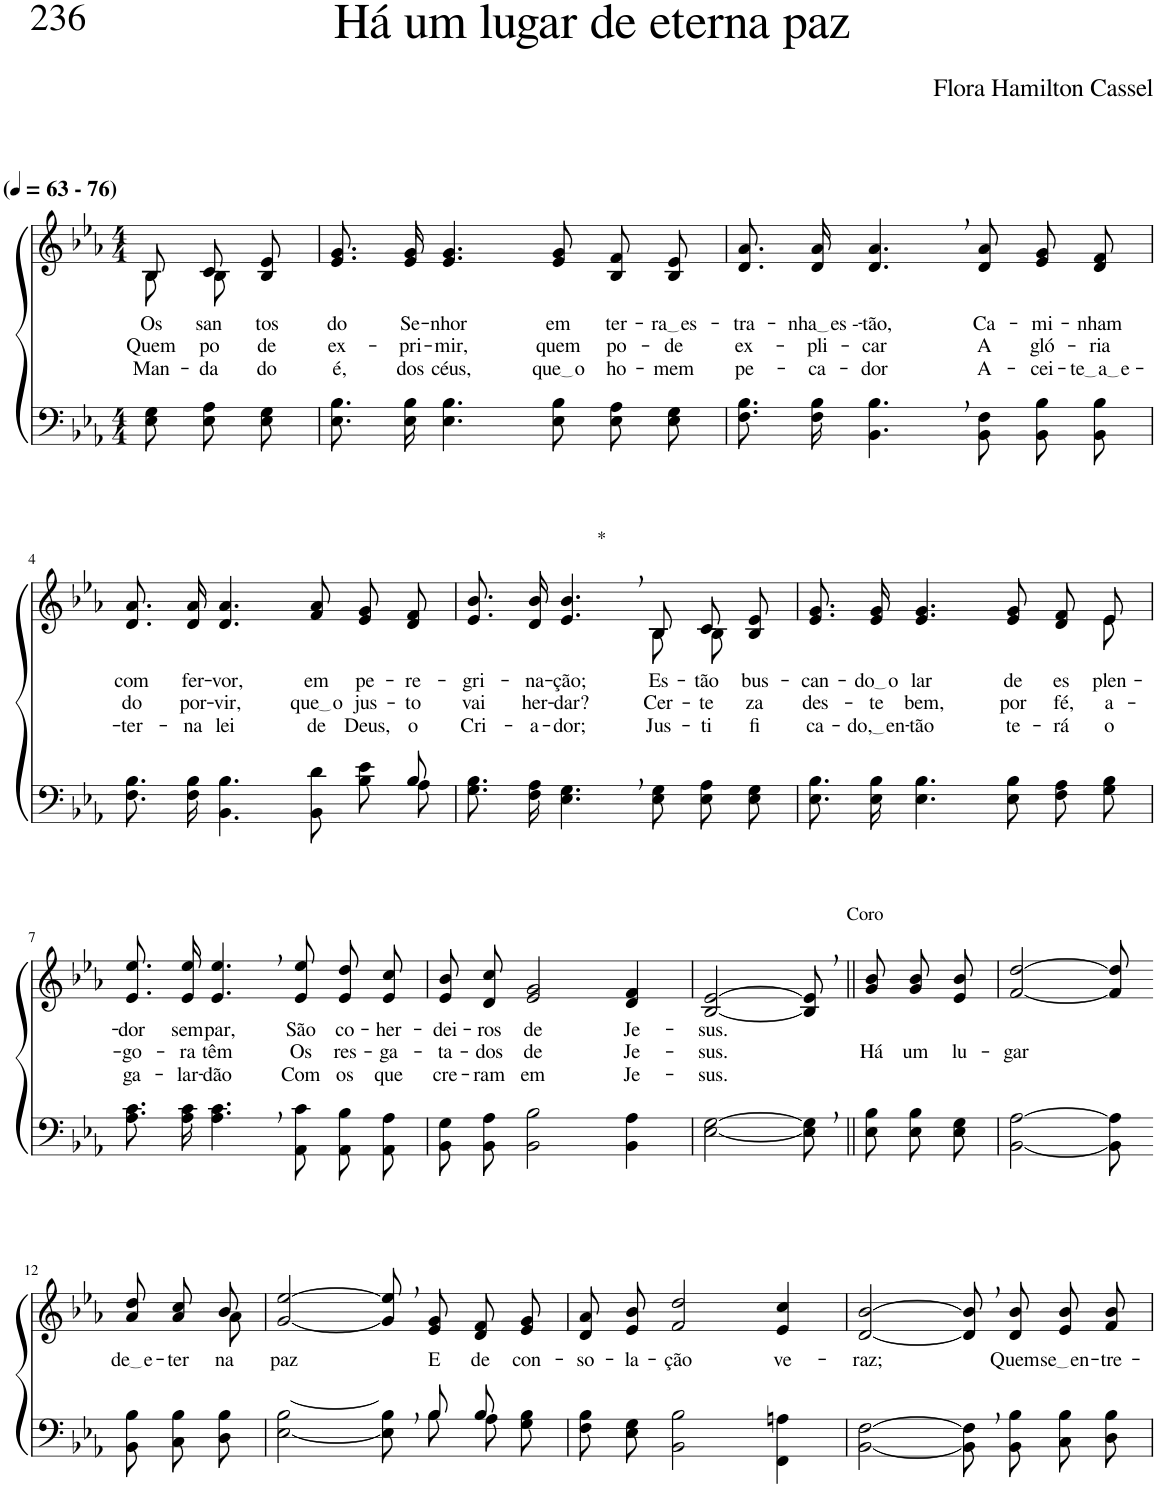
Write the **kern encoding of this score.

**kern	**kern	**text	**text	**text
*part2	*part1	*part1	*part1	*part1
*staff2	*staff1	*staff1	*staff1	*staff1
*I"Parte III e IV	*I"Parte I e II	*	*	*
*clefF4	*clefG2	*	*	*
*k[b-e-a-]	*k[b-e-a-]	*	*	*
*M4/4	*M4/4	*	*	*
*MM63	*MM63	*	*	*
=1	=1	=1	=1	=1
*	*^	*	*	*
!	!LO:TX:a:B:t=(	!	!	!	!
!	!LO:TX:a:B:t=- 76)	!	!	!	!
!	!	!	!LO:LY:b	!LO:LY:b	!LO:LY:b
8E-\ 8G\	8B-/	8B-\	Os	Quem	Man-
!	!	!	!LO:LY:b	!LO:LY:b	!LO:LY:b
8E-\ 8A-\L	8c/L	8B-\	san-	po-	-da-
!	!	!	!LO:LY:b	!LO:LY:b	!LO:LY:b
8E-\ 8G\J	8B-/ 8e-/J	8ryy	-tos	-de	-do
=2	=2	=2	=2	=2	=2
!	!	!	!LO:LY:b	!LO:LY:b	!LO:LY:b
*	*v	*v	*	*	*
8.E-\ 8.B-\L	8.e-/ 8.g/L	do	ex-	é,
!	!	!LO:LY:b	!LO:LY:b	!LO:LY:b
16E-\ 16B-\Jk	16e-/ 16g/Jk	Se-	-pri-	dos
!	!	!LO:LY:b	!LO:LY:b	!LO:LY:b
4.E-\ 4.B-\	4.e-/ 4.g/	-nhor	-mir,	céus,
!	!	!LO:LY:b	!LO:LY:b	!LO:LY:b
8E-\ 8B-\	8e-/ 8g/	em	quem	que o
!	!	!LO:LY:b	!LO:LY:b	!LO:LY:b
8E-\ 8A-\L	8B-/ 8f/L	ter-	po-	ho-
!	!	!LO:LY:b	!LO:LY:b	!LO:LY:b
8E-\ 8G\J	8B-/ 8e-/J	ra es	-de	-mem
=3	=3	=3	=3	=3
!	!	!LO:LY:b	!LO:LY:b	!LO:LY:b
8.F\ 8.B-\L	8.d/ 8.a-/L	-tra-	ex-	pe-
!	!	!LO:LY:b	!LO:LY:b	!LO:LY:b
16F\ 16B-\Jk	16d/ 16a-/Jk	nha es -	-pli-	-ca-
!	!	!LO:LY:b	!LO:LY:b	!LO:LY:b
4.BB-\, 4.B-\,	4.d/, 4.a-/,	-tão,	-car	-dor
!	!	!LO:LY:b	!LO:LY:b	!LO:LY:b
8BB-\ 8F\	8d/ 8a-/	Ca-	A	A-
!	!	!LO:LY:b	!LO:LY:b	!LO:LY:b
8BB-\ 8B-\L	8e-/ 8g/L	-mi-	gló-	-cei-
!	!	!LO:LY:b	!LO:LY:b	!LO:LY:b
8BB-\ 8B-\J	8d/ 8f/J	-nham	-ria	te a e
!!LO:LB:g=z
=4	=4	=4	=4	=4
*^	*	*	*	*
!	!	!	!LO:LY:b	!LO:LY:b	!LO:LY:b
2..ryy	8.F\ 8.B-\L	8.d/ 8.a-/L	com	do	-ter-
!	!	!	!LO:LY:b	!LO:LY:b	!LO:LY:b
.	16F\ 16B-\Jk	16d/ 16a-/Jk	fer-	por-	-na
!	!	!	!LO:LY:b	!LO:LY:b	!LO:LY:b
.	4.BB-\ 4.B-\	4.d/ 4.a-/	-vor,	-vir,	lei
!	!	!	!LO:LY:b	!LO:LY:b	!LO:LY:b
.	8BB-\ 8d\	8f/ 8a-/	em	que o	de
!	!	!	!LO:LY:b	!LO:LY:b	!LO:LY:b
.	8B-\ 8e-\L	8e-/ 8g/L	pe-	jus-	Deus,
!	!	!	!LO:LY:b	!LO:LY:b	!LO:LY:b
8B-/	8A-\J	8d/ 8f/J	-re-	-to	o
=5	=5	=5	=5	=5	=5
!	!	!	!LO:LY:b	!LO:LY:b	!LO:LY:b
*v	*v	*^	*	*	*
8.G\ 8.B-\L	8.e-/ 8.b-/L	8ryy	-gri-	vai	Cri-
!	!	!	!LO:LY:b	!LO:LY:b	!LO:LY:b
*	*v	*v	*	*	*
16F\ 16A-\Jk	16d/ 16b-/Jk	-na-	her-	-a-
!	!LO:TX:a:t=*	!	!	!
!	!	!LO:LY:b	!LO:LY:b	!LO:LY:b
4.E-\, 4.G\,	4.e-/, 4.b-/,	-ção;	-dar?	-dor;
*	*^	*	*	*
!	!	!	!LO:LY:b	!LO:LY:b	!LO:LY:b
8E-\ 8G\	8B-/	8B-\L	Es-	Cer-	Jus-
!	!	!	!LO:LY:b	!LO:LY:b	!LO:LY:b
8E-\ 8A-\L	8c/L	8B-\J	-tão	-te-	-ti-
!	!	!	!LO:LY:b	!LO:LY:b	!LO:LY:b
8E-\ 8G\J	8B-/ 8e-/J	8ryy	bus-	-za	-fi
=6	=6	=6	=6	=6	=6
!	!	!	!LO:LY:b	!LO:LY:b	!LO:LY:b
8.E-\ 8.B-\L	8.e-/ 8.g/L	2..ryy	-can-	des-	ca-
!	!	!	!LO:LY:b	!LO:LY:b	!LO:LY:b
16E-\ 16B-\Jk	16e-/ 16g/Jk	.	do o	-te	do, en
!	!	!	!LO:LY:b	!LO:LY:b	!LO:LY:b
4.E-\ 4.B-\	4.e-/ 4.g/	.	lar	bem,	-tão
!	!	!	!LO:LY:b	!LO:LY:b	!LO:LY:b
8E-\ 8B-\	8e-/ 8g/	.	de	por	te-
!	!	!	!LO:LY:b	!LO:LY:b	!LO:LY:b
8F\ 8A-\L	8d/ 8f/L	.	es-	fé,	-rá
!	!	!	!LO:LY:b	!LO:LY:b	!LO:LY:b
8G\ 8B-\J	8e-/J	8e-\	-plen-	a-	o
!!LO:LB:g=z
=7	=7	=7	=7	=7	=7
!	!	!	!LO:LY:b	!LO:LY:b	!LO:LY:b
*	*v	*v	*	*	*
8.A-\ 8.c\L	8.e-/ 8.ee-/L	-dor	-go-	ga-
!	!	!LO:LY:b	!LO:LY:b	!LO:LY:b
16A-\ 16c\Jk	16e-/ 16ee-/Jk	sem	-ra	-lar-
!	!	!LO:LY:b	!LO:LY:b	!LO:LY:b
4.A-\, 4.c\,	4.e-/, 4.ee-/,	par,	têm	-dão
!	!	!LO:LY:b	!LO:LY:b	!LO:LY:b
8AA-\ 8c\	8e-/ 8ee-/	São	Os	Com
!	!	!LO:LY:b	!LO:LY:b	!LO:LY:b
8AA-\ 8B-\L	8e-/ 8dd/L	co-	res-	os
!	!	!LO:LY:b	!LO:LY:b	!LO:LY:b
8AA-\ 8A-\J	8e-/ 8cc/J	-her-	-ga-	que
=8	=8	=8	=8	=8
!	!	!LO:LY:b	!LO:LY:b	!LO:LY:b
8BB-\ 8G\L	8e-/ 8b-/L	-dei-	-ta-	cre-
!	!	!LO:LY:b	!LO:LY:b	!LO:LY:b
8BB-\ 8A-\J	8d/ 8cc/J	-ros	-dos	-ram
!	!	!LO:LY:b	!LO:LY:b	!LO:LY:b
2BB-\ 2B-\	2e-/ 2g/	de	de	em
!	!	!LO:LY:b	!LO:LY:b	!LO:LY:b
4BB-\ 4A-\	4d/ 4f/	Je-	Je-	Je-
=9	=9	=9	=9	=9
!	!	!LO:LY:b	!LO:LY:b	!LO:LY:b
[2E-\ [2G\	[2B-/ [2e-/	-sus.	-sus.	-sus.
!	!LO:TX:a:t=Coro	!	!	!
8E-\], 8G\],	8B-/], 8e-/],	.	.	.
=10||	=10||	=10||	=10||	=10||
!	!	!	!LO:LY:b	!
8E-\ 8B-\	8g/ 8b-/	.	Há	.
!	!	!	!LO:LY:b	!
8E-\ 8B-\L	8g/ 8b-/L	.	um	.
!	!	!	!LO:LY:b	!
8E-\ 8G\J	8e-/ 8b-/J	.	lu-	.
=11	=11	=11	=11	=11
!	!	!	!LO:LY:b	!
[2BB-\ [2A-\	[2f/ [2dd/	.	-gar	.
8BB-\] 8A-\]	8f/] 8dd/]	.	.	.
!!LO:LB:g=z
=12-	=12-	=12-	=12-	=12-
!	!	!LO:LY:b	!	!
*	*^	*	*	*
8BB-\ 8B-\	8a-/ 8dd/	4ryy	de e	.	.
!	!	!	!LO:LY:b	!	!
8C\ 8B-\L	8a-/ 8cc/L	.	-ter-	.	.
!	!	!	!LO:LY:b	!	!
8D\ 8B-\J	8b-/J	8a-\	-na	.	.
=13	=13	=13	=13	=13	=13
*^	*	*	*	*	*
!	!	!	!	!LO:LY:b	!	!
*	*	*v	*v	*	*	*
2ryy	[2E-\ [2B-\	[2g/ [2ee-/	paz	.	.
8ryy	8E-]\ 8B-]\L	8g],/ 8ee-],/L	.	.	.
!	!	!	!LO:LY:b	!	!
8B-/	8B-\J	8e-/ 8g/J	E	.	.
!	!	!	!LO:LY:b	!	!
8B-/	8A-\L	8d/ 8f/L	de	.	.
!	!	!	!LO:LY:b	!	!
8ryy	8G\ 8B-\J	8e-/ 8g/J	con-	.	.
=14	=14	=14	=14	=14	=14
!	!	!	!LO:LY:b	!	!
*v	*v	*	*	*	*
8F\ 8B-\L	8d/ 8a-/L	-so-	.	.
!	!	!LO:LY:b	!	!
8E-\ 8G\J	8e-/ 8b-/J	-la-	.	.
!	!	!LO:LY:b	!	!
2BB-\ 2B-\	2f/ 2dd/	-ção	.	.
!	!	!LO:LY:b	!	!
4FF\ 4An\	4e-/ 4cc/	ve-	.	.
=15	=15	=15	=15	=15
!	!	!LO:LY:b	!	!
[2BB-\ [2F\	[2d/ [2b-/	-raz;	.	.
8BB-],\ 8F],\L	8d],/ 8b-],/L	.	.	.
!	!	!LO:LY:b	!	!
8BB-\ 8B-\J	8d/ 8b-/J	Quem	.	.
!	!	!LO:LY:b	!	!
8C\ 8B-\L	8e-/ 8b-/L	se en	.	.
!	!	!LO:LY:b	!	!
8D\ 8B-\J	8f/ 8b-/J	-tre-	.	.
=	=	=	=	=
*-	*-	*-	*-	*-
